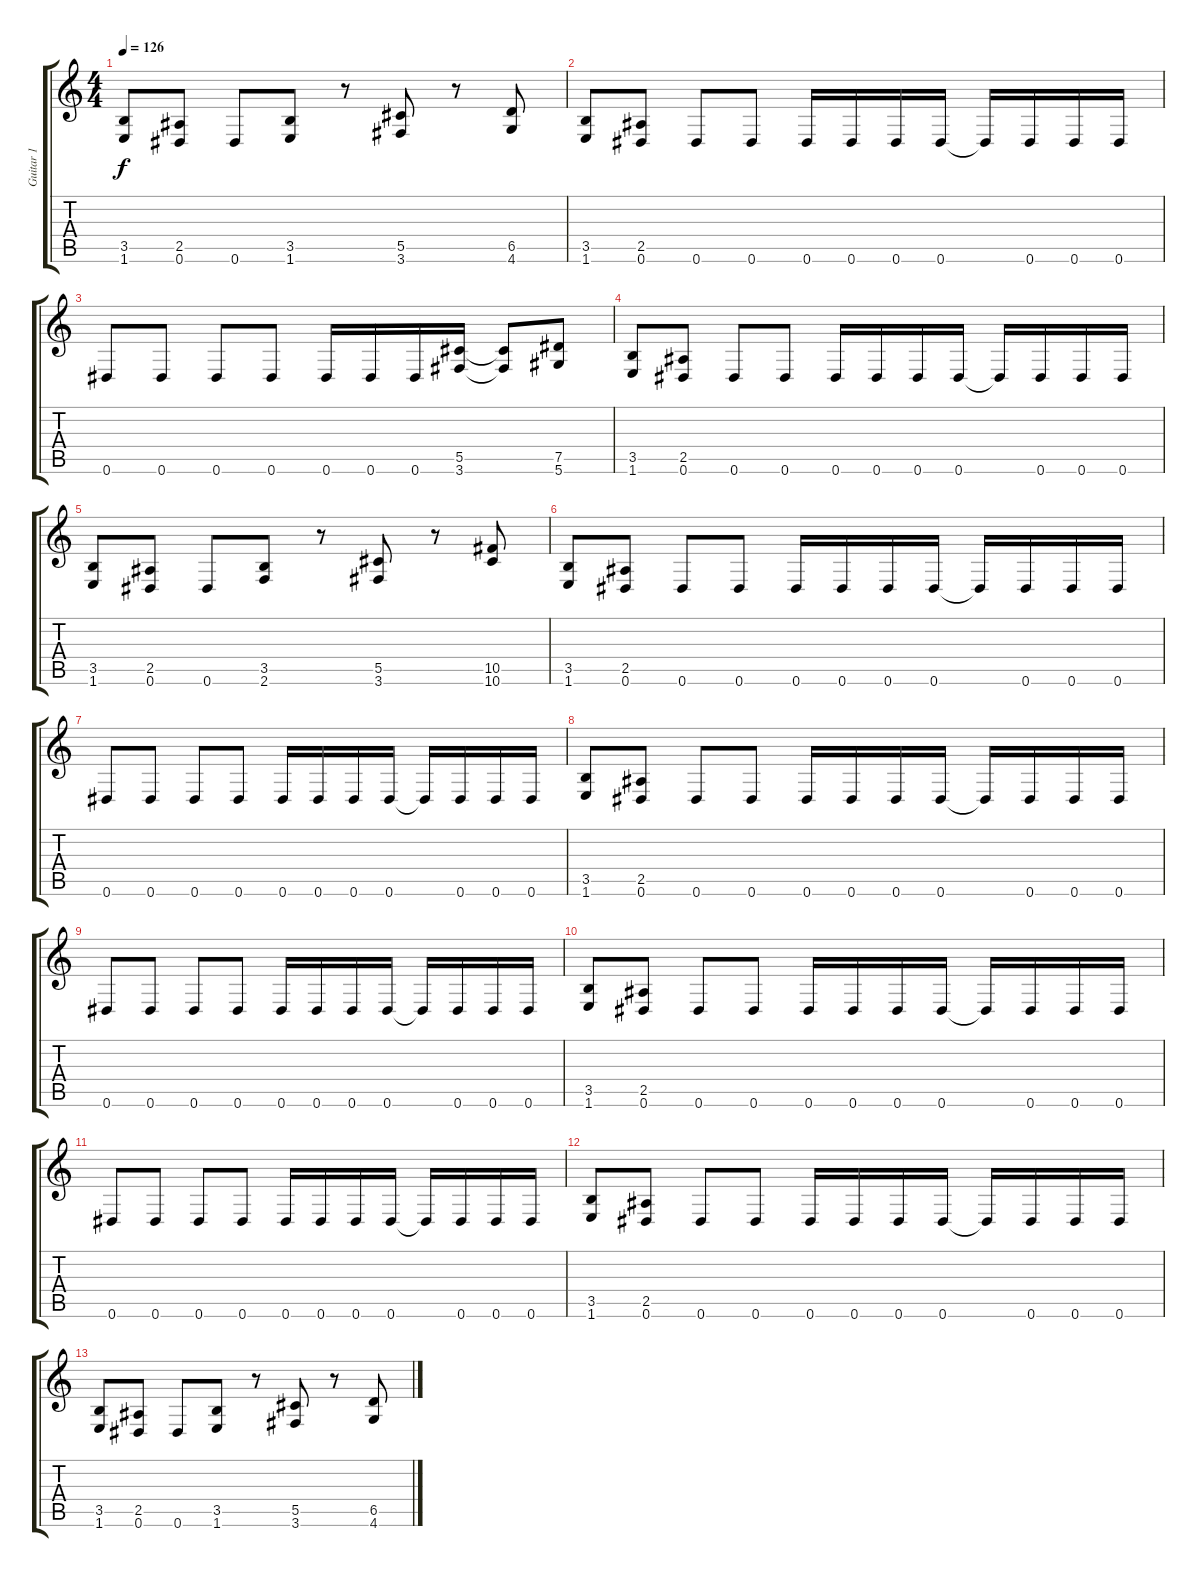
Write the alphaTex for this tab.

\track ("Guitar 1" "Guitar 1") {instrument distortionguitar}
\staff {score tabs}
\tuning (Eb4 Bb3 Gb3 Db3 Ab2 Eb2) {hide}
\ts (4 4)
\tempo 126
\clef g2
\ks c
(3.5 1.6).8{dy f} (2.5 0.6).8 0.6.8 (3.5 1.6).8 r.8 (5.5 3.6).8 r.8 (6.5 4.6).8 |
(3.5 1.6).8 (2.5 0.6).8 0.6.8 0.6.8 0.6.16 0.6.16 0.6.16 0.6.16 0.6{t}.16 0.6.16 0.6.16 0.6.16 |
0.6.8 0.6.8 0.6.8 0.6.8 0.6.16 0.6.16 0.6.16 (5.5 3.6).16 (5.5{t} 3.6{t}).8 (7.5 5.6).8 |
(3.5 1.6).8 (2.5 0.6).8 0.6.8 0.6.8 0.6.16 0.6.16 0.6.16 0.6.16 0.6{t}.16 0.6.16 0.6.16 0.6.16 |
(3.5 1.6).8 (2.5 0.6).8 0.6.8 (3.5 2.6).8 r.8 (5.5 3.6).8 r.8 (10.5 10.6).8 |
(3.5 1.6).8 (2.5 0.6).8 0.6.8 0.6.8 0.6.16 0.6.16 0.6.16 0.6.16 0.6{t}.16 0.6.16 0.6.16 0.6.16 |
0.6.8 0.6.8 0.6.8 0.6.8 0.6.16 0.6.16 0.6.16 0.6.16 0.6{t}.16 0.6.16 0.6.16 0.6.16 |
(3.5 1.6).8 (2.5 0.6).8 0.6.8 0.6.8 0.6.16 0.6.16 0.6.16 0.6.16 0.6{t}.16 0.6.16 0.6.16 0.6.16 |
0.6.8 0.6.8 0.6.8 0.6.8 0.6.16 0.6.16 0.6.16 0.6.16 0.6{t}.16 0.6.16 0.6.16 0.6.16 |
(3.5 1.6).8 (2.5 0.6).8 0.6.8 0.6.8 0.6.16 0.6.16 0.6.16 0.6.16 0.6{t}.16 0.6.16 0.6.16 0.6.16 |
0.6.8 0.6.8 0.6.8 0.6.8 0.6.16 0.6.16 0.6.16 0.6.16 0.6{t}.16 0.6.16 0.6.16 0.6.16 |
(3.5 1.6).8 (2.5 0.6).8 0.6.8 0.6.8 0.6.16 0.6.16 0.6.16 0.6.16 0.6{t}.16 0.6.16 0.6.16 0.6.16 |
(3.5 1.6).8 (2.5 0.6).8 0.6.8 (3.5 1.6).8 r.8 (5.5 3.6).8 r.8 (6.5 4.6).8
